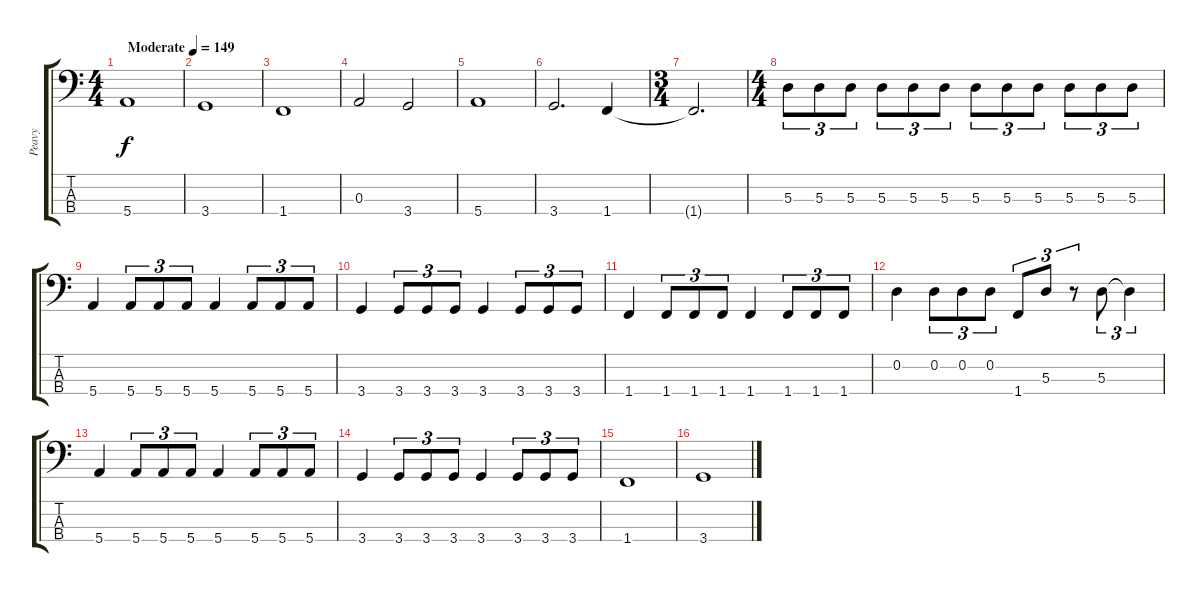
\track ("Peavy" "Peavy") {instrument electricbassfinger}
\staff {score tabs}
\tuning (G2 D2 A1 E1) {hide}
\ts (4 4)
\tempo (149 "Moderate")
\clef f4
\ks c
5.4.1{dy f instrument electricbassfinger} |
3.4.1 |
1.4.1 |
0.3.2 3.4.2 |
5.4.1 |
3.4.2{d} 1.4.4 |
\ts (3 4)
1.4{t}.2{d} |
\ts (4 4)
5.3.8{tu (3 2)} 5.3.8{tu (3 2)} 5.3.8{tu (3 2)} 5.3.8{tu (3 2)} 5.3.8{tu (3 2)} 5.3.8{tu (3 2)} 5.3.8{tu (3 2)} 5.3.8{tu (3 2)} 5.3.8{tu (3 2)} 5.3.8{tu (3 2)} 5.3.8{tu (3 2)} 5.3.8{tu (3 2)} |
5.4.4 5.4.8{tu (3 2)} 5.4.8{tu (3 2)} 5.4.8{tu (3 2)} 5.4.4 5.4.8{tu (3 2)} 5.4.8{tu (3 2)} 5.4.8{tu (3 2)} |
3.4.4 3.4.8{tu (3 2)} 3.4.8{tu (3 2)} 3.4.8{tu (3 2)} 3.4.4 3.4.8{tu (3 2)} 3.4.8{tu (3 2)} 3.4.8{tu (3 2)} |
1.4.4 1.4.8{tu (3 2)} 1.4.8{tu (3 2)} 1.4.8{tu (3 2)} 1.4.4 1.4.8{tu (3 2)} 1.4.8{tu (3 2)} 1.4.8{tu (3 2)} |
0.2.4 0.2.8{tu (3 2)} 0.2.8{tu (3 2)} 0.2.8{tu (3 2)} 1.4.8{tu (3 2)} 5.3.8{tu (3 2)} r.8{tu (3 2)} 5.3.8{tu (3 2)} 5.3{t}.4{tu (3 2)} |
5.4.4 5.4.8{tu (3 2)} 5.4.8{tu (3 2)} 5.4.8{tu (3 2)} 5.4.4 5.4.8{tu (3 2)} 5.4.8{tu (3 2)} 5.4.8{tu (3 2)} |
3.4.4 3.4.8{tu (3 2)} 3.4.8{tu (3 2)} 3.4.8{tu (3 2)} 3.4.4 3.4.8{tu (3 2)} 3.4.8{tu (3 2)} 3.4.8{tu (3 2)} |
1.4.1 |
3.4.1
